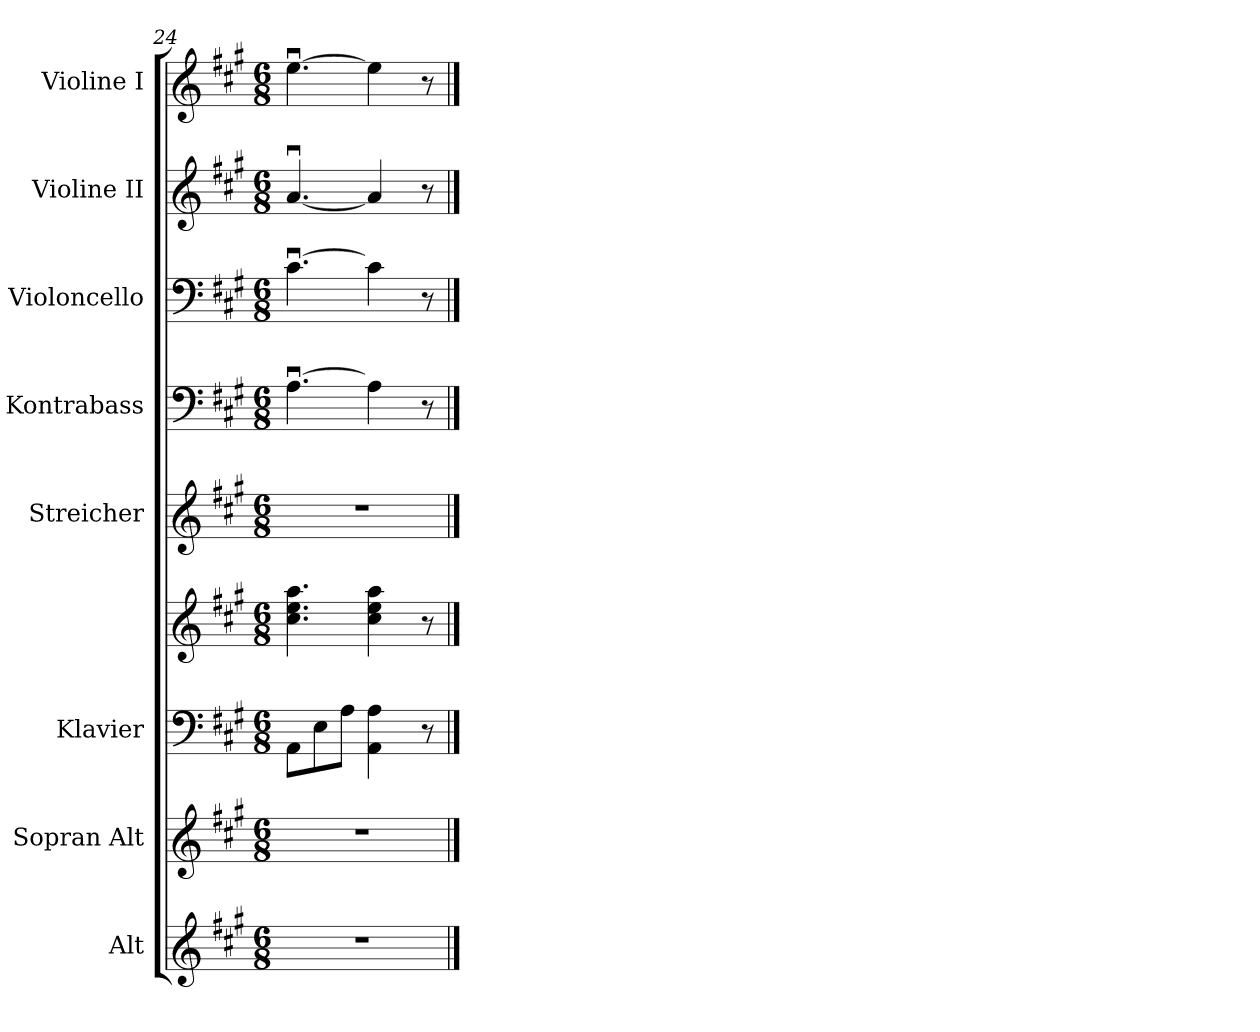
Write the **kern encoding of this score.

**kern	**kern	**kern	**kern	**kern	**kern	**kern	**kern	**kern
*part8	*part7	*part6	*part6	*part5	*part4	*part3	*part2	*part1
*staff9	*staff8	*staff7	*staff6	*staff5	*staff4	*staff3	*staff2	*staff1
*I"Alt	*I"Sopran Alt	*I"Klavier	*	*I"Streicher	*I"Kontrabass	*I"Violoncello	*I"Violine II	*I"Violine I
*I'A.	*I'S. A.	*I'Klav.	*	*I'Str.	*I'Kb.	*I'Vc.	*I'Vl. II	*I'Vl. I
*clefG2	*clefG2	*clefF4	*clefG2	*clefG2	*clefF4	*clefF4	*clefG2	*clefG2
*	*	*	*	*	*ITrd7c12	*	*	*
*k[f#c#g#]	*k[f#c#g#]	*k[f#c#g#]	*k[f#c#g#]	*k[f#c#g#]	*k[f#c#g#]	*k[f#c#g#]	*k[f#c#g#]	*k[f#c#g#]
*A:	*A:	*A:	*A:	*A:	*A:	*A:	*A:	*A:
*M6/8	*M6/8	*M6/8	*M6/8	*M6/8	*M6/8	*M6/8	*M6/8	*M6/8
=24	=24	=24	=24	=24	=24	=24	=24	=24
!LO:N:vis=1	!LO:N:vis=1	!	!	!LO:N:vis=1	!	!	!	!
*	*	*	*^	*	*	*	*	*
2.r	2.r	8AAi\L	4.cc#i\ 4.eei 4.aai	4.ryy	2.r	[4.AAui\	[4.c#ui\	[4.aui/	[4.eeui\
.	.	8Ei\	.	.	.	.	.	.	.
.	.	8Ai\J	.	.	.	.	.	.	.
.	.	4AAi\ 4Ai	4cc#i\ 4eei 4aai	8ryy	.	4AAi\]	4c#i\]	4ai/]	4eei\]
.	.	.	.	8ryy	.	.	.	.	.
.	.	8r	8r	8ryy	.	8r	8r	8r	8r
*	*	*	*v	*v	*	*	*	*	*
==	==	==	==	==	==	==	==	==
*-	*-	*-	*-	*-	*-	*-	*-	*-
